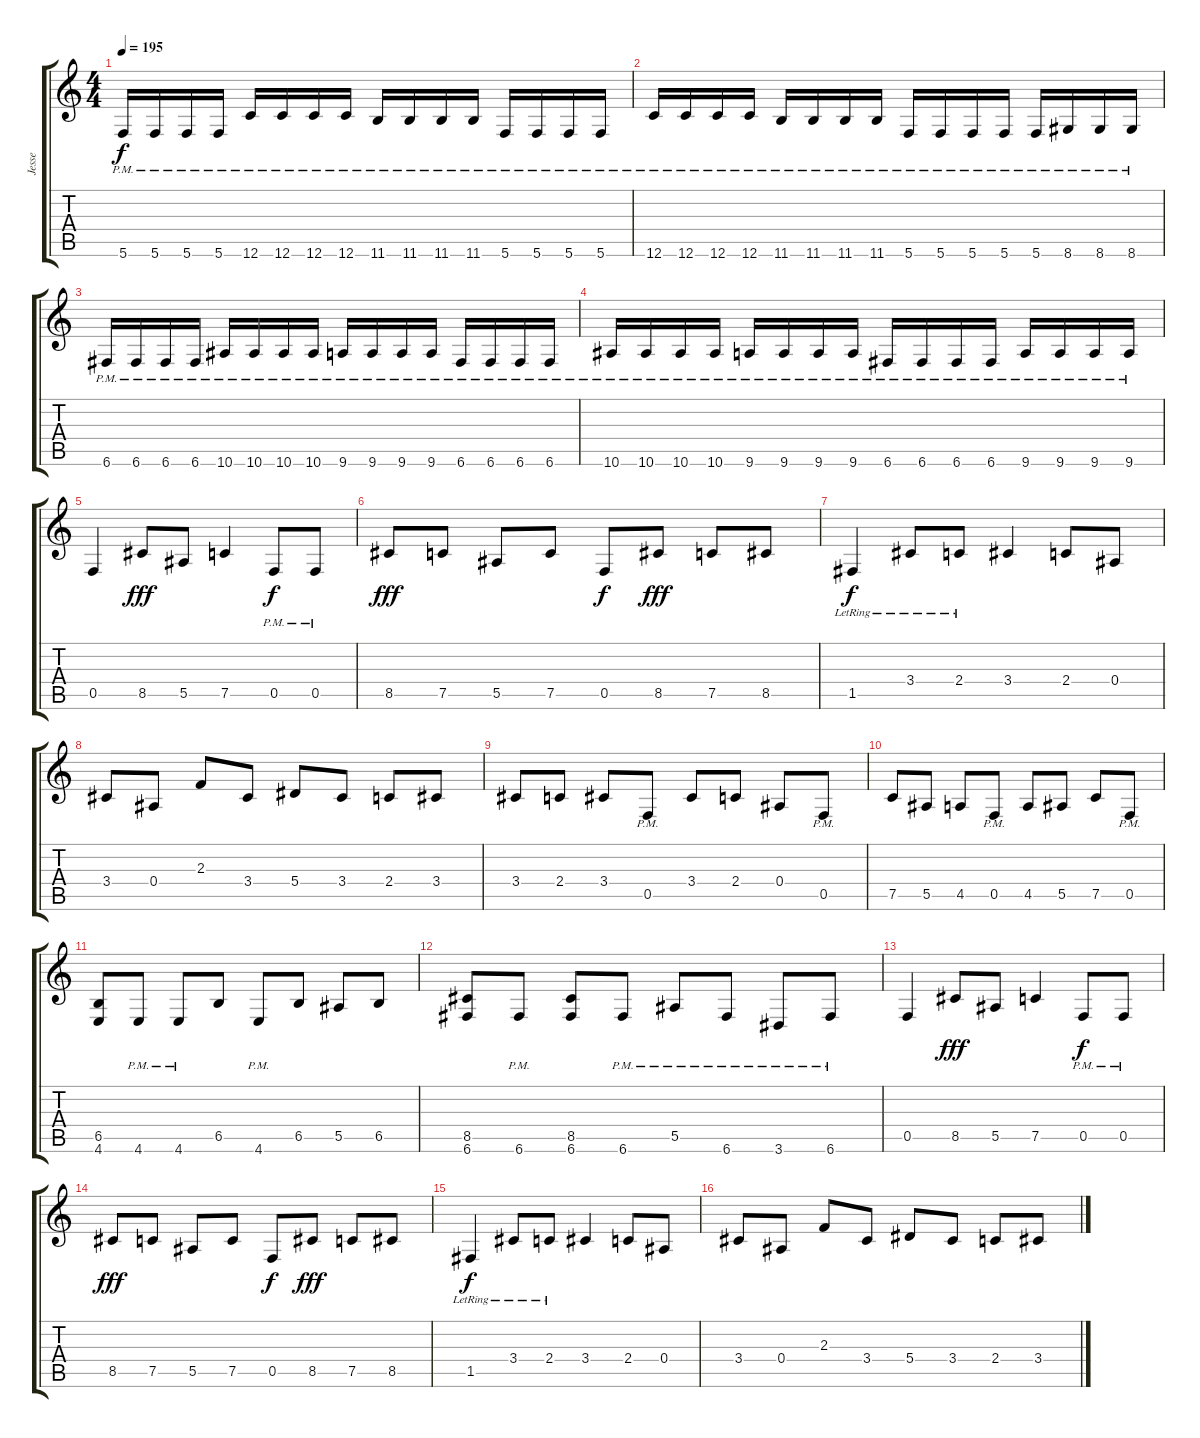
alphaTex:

\track ("Jesse" "Jesse") {instrument distortionguitar}
\staff {score tabs}
\tuning (C4 G3 Eb3 Bb2 F2 C2) {hide}
\ts (4 4)
\tempo 195
\clef g2
\ks c
5.6{pm}.16{dy f} 5.6{pm}.16 5.6{pm}.16 5.6{pm}.16 12.6{pm}.16 12.6{pm}.16 12.6{pm}.16 12.6{pm}.16 11.6{pm}.16 11.6{pm}.16 11.6{pm}.16 11.6{pm}.16 5.6{pm}.16 5.6{pm}.16 5.6{pm}.16 5.6{pm}.16 |
12.6{pm}.16 12.6{pm}.16 12.6{pm}.16 12.6{pm}.16 11.6{pm}.16 11.6{pm}.16 11.6{pm}.16 11.6{pm}.16 5.6{pm}.16 5.6{pm}.16 5.6{pm}.16 5.6{pm}.16 5.6{pm}.16 8.6{pm}.16 8.6{pm}.16 8.6{pm}.16 |
6.6{pm}.16 6.6{pm}.16 6.6{pm}.16 6.6{pm}.16 10.6{pm}.16 10.6{pm}.16 10.6{pm}.16 10.6{pm}.16 9.6{pm}.16 9.6{pm}.16 9.6{pm}.16 9.6{pm}.16 6.6{pm}.16 6.6{pm}.16 6.6{pm}.16 6.6{pm}.16 |
10.6{pm}.16 10.6{pm}.16 10.6{pm}.16 10.6{pm}.16 9.6{pm}.16 9.6{pm}.16 9.6{pm}.16 9.6{pm}.16 6.6{pm}.16 6.6{pm}.16 6.6{pm}.16 6.6{pm}.16 9.6{pm}.16 9.6{pm}.16 9.6{pm}.16 9.6{pm}.16 |
0.5.4 8.5.8{dy fff} 5.5.8 7.5.4 0.5{pm}.8{dy f} 0.5{pm}.8 |
8.5.8{dy fff} 7.5.8 5.5.8 7.5.8 0.5.8{dy f} 8.5.8{dy fff} 7.5.8 8.5.8 |
1.5{lr}.4{dy f} 3.4{lr}.8 2.4{lr}.8 3.4.4 2.4.8 0.4.8 |
3.4.8 0.4.8 2.3.8 3.4.8 5.4.8 3.4.8 2.4.8 3.4.8 |
3.4.8 2.4.8 3.4.8 0.5{pm}.8 3.4.8 2.4.8 0.4.8 0.5{pm}.8 |
7.5.8 5.5.8 4.5.8 0.5{pm}.8 4.5.8 5.5.8 7.5.8 0.5{pm}.8 |
(6.5 4.6).8 4.6{pm}.8 4.6{pm}.8 6.5.8 4.6{pm}.8 6.5.8 5.5.8 6.5.8 |
(8.5 6.6).8 6.6{pm}.8 (8.5 6.6).8 6.6{pm}.8 5.5{pm}.8 6.6{pm}.8 3.6{pm}.8 6.6{pm}.8 |
0.5.4 8.5.8{dy fff} 5.5.8 7.5.4 0.5{pm}.8{dy f} 0.5{pm}.8 |
8.5.8{dy fff} 7.5.8 5.5.8 7.5.8 0.5.8{dy f} 8.5.8{dy fff} 7.5.8 8.5.8 |
1.5{lr}.4{dy f} 3.4{lr}.8 2.4{lr}.8 3.4.4 2.4.8 0.4.8 |
3.4.8 0.4.8 2.3.8 3.4.8 5.4.8 3.4.8 2.4.8 3.4.8
